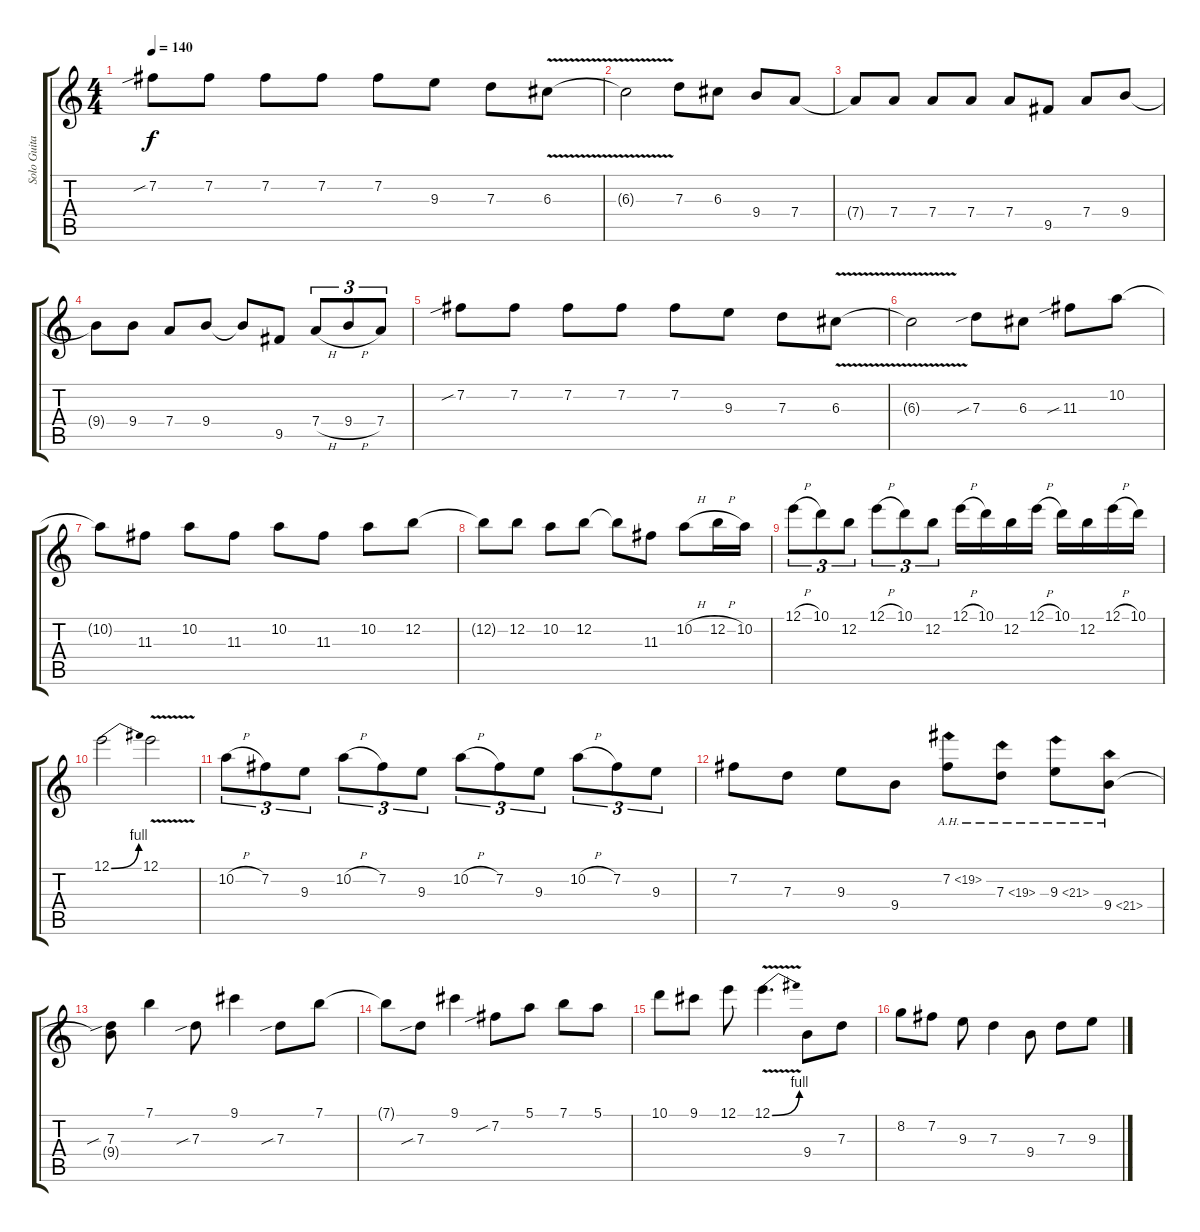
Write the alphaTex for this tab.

\track ("Solo Guitar" "Solo Guita") {instrument distortionguitar}
\staff {score tabs}
\tuning (E4 B3 G3 D3 A2 E2) {hide}
\ts (4 4)
\tempo 140
\clef g2
\ks c
7.2{sib}.8{dy f} 7.2.8 7.2.8 7.2.8 7.2.8 9.3.8 7.3.8 6.3{v}.8 |
6.3{t}.2 7.3.8 6.3.8 9.4.8 7.4.8 |
7.4{t}.8 7.4.8 7.4.8 7.4.8 7.4.8 9.5.8 7.4.8 9.4.8 |
9.4{t}.8 9.4.8 7.4.8 9.4.8 9.4{t}.8 9.5.8 7.4{h}.8{tu (3 2)} 9.4{h}.8{tu (3 2)} 7.4.8{tu (3 2)} |
7.2{sib}.8 7.2.8 7.2.8 7.2.8 7.2.8 9.3.8 7.3.8 6.3{v}.8 |
6.3{t}.2 7.3{sib}.8 6.3.8 11.3{sib}.8 10.2.8 |
10.2{t}.8 11.3.8 10.2.8 11.3.8 10.2.8 11.3.8 10.2.8 12.2.8 |
12.2{t}.8 12.2.8 10.2.8 12.2.8 12.2{t}.8 11.3.8 10.2{h}.8 12.2{h}.16 10.2.16 |
12.1{h}.8{tu (3 2)} 10.1.8{tu (3 2)} 12.2.8{tu (3 2)} 12.1{h}.8{tu (3 2)} 10.1.8{tu (3 2)} 12.2.8{tu (3 2)} 12.1{h}.16 10.1.16 12.2.16 12.1{h}.16 10.1.16 12.2.16 12.1{h}.16 10.1.16 |
12.1{be (bend 0 0 60 4)}.2 12.1{v}.2 |
10.2{h}.8{tu (3 2)} 7.2.8{tu (3 2)} 9.3.8{tu (3 2)} 10.2{h}.8{tu (3 2)} 7.2.8{tu (3 2)} 9.3.8{tu (3 2)} 10.2{h}.8{tu (3 2)} 7.2.8{tu (3 2)} 9.3.8{tu (3 2)} 10.2{h}.8{tu (3 2)} 7.2.8{tu (3 2)} 9.3.8{tu (3 2)} |
7.2.8 7.3.8 9.3.8 9.4.8 7.2{ah 12}.8 7.3{ah 12}.8 9.3{ah 12}.8 9.4{ah 12}.8 |
(7.3{sib} 9.4{t}).8 7.1.4 7.3{sib}.8 9.1.4 7.3{sib}.8 7.1.8 |
7.1{t}.8 7.3{sib}.8 9.1.4 7.2{sib}.8 5.1.8 7.1.8 5.1.8 |
10.1.8 9.1.8 12.1.8 12.1{be (bend 0 0 60 4) v}.4{d} 9.4.8 7.3.8 |
8.2.8 7.2.8 9.3.8 7.3.4 9.4.8 7.3.8 9.3.8
